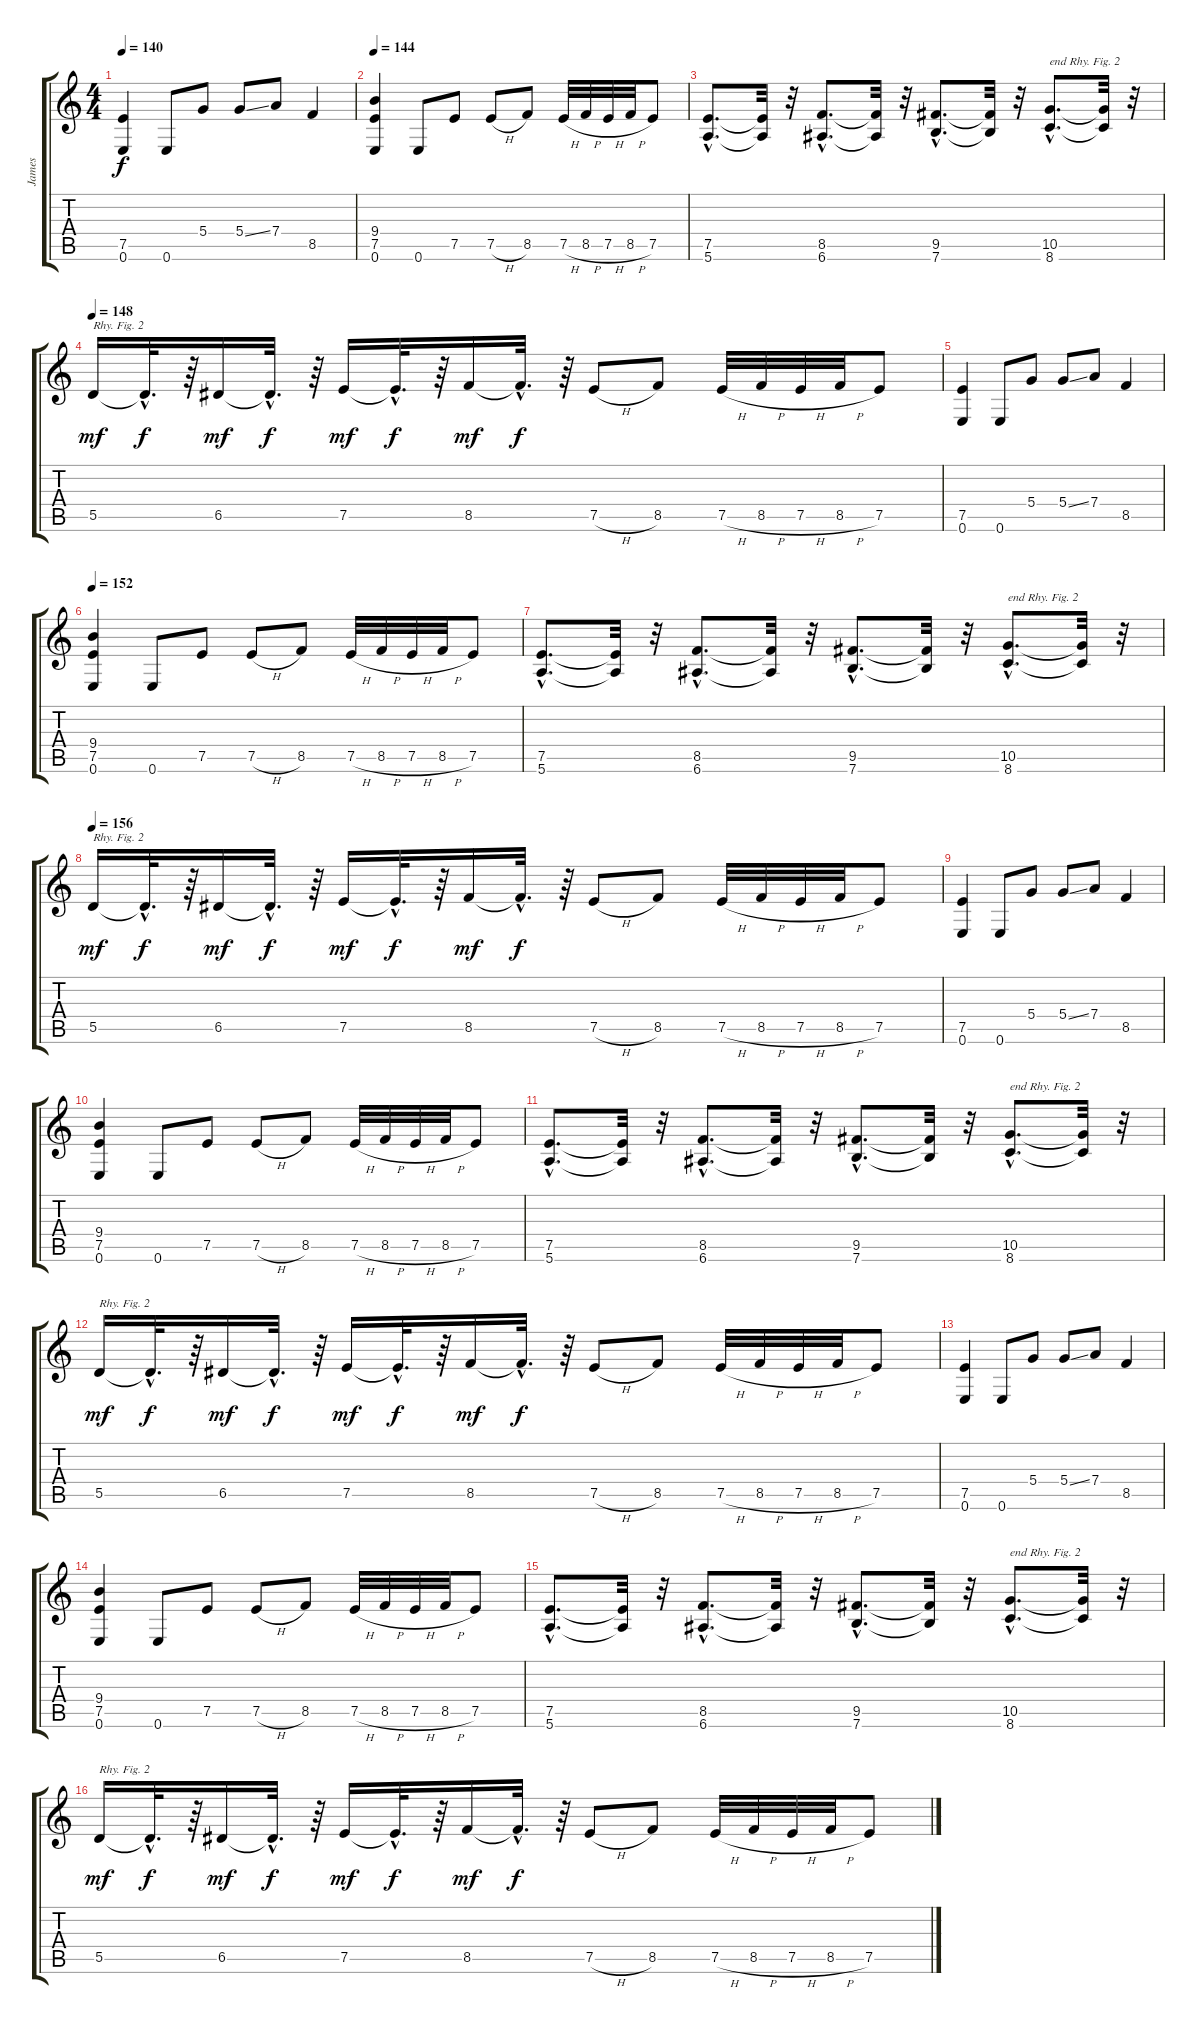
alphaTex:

\track ("James" "James") {instrument distortionguitar}
\staff {score tabs}
\tuning (E4 B3 G3 D3 A2 E2) {hide}
\ts (4 4)
\tempo 140
\clef g2
\ks c
(7.5 0.6).4{dy f} 0.6.8 5.4.8 5.4{ss}.8 7.4.8 8.5.4 |
\tempo 144
(9.4 7.5 0.6).4 0.6.8 7.5.8 7.5{h}.8 8.5.8 7.5{h}.32 8.5{h}.32 7.5{h}.32 8.5{h}.32 7.5.8 |
(7.5{hac} 5.6{hac}).8{d} (7.5{t} 5.6{t}).32 r.32 (8.5{hac} 6.6{hac}).8{d} (8.5{t} 6.6{t}).32 r.32 (9.5{hac} 7.6{hac}).8{d} (9.5{t} 7.6{t}).32 r.32 (10.5{hac} 8.6{hac}).8{d txt "end Rhy. Fig. 2"} (10.5{t} 8.6{t}).32 r.32 |
\tempo 148
5.5.16{txt "Rhy. Fig. 2" dy mf} 5.5{hac t}.32{d dy f} r.64 6.5.16{dy mf} 6.5{hac t}.32{d dy f} r.64 7.5.16{dy mf} 7.5{hac t}.32{d dy f} r.64 8.5.16{dy mf} 8.5{hac t}.32{d dy f} r.64 7.5{h}.8 8.5.8 7.5{h}.32 8.5{h}.32 7.5{h}.32 8.5{h}.32 7.5.8 |
(7.5 0.6).4 0.6.8 5.4.8 5.4{ss}.8 7.4.8 8.5.4 |
\tempo 152
(9.4 7.5 0.6).4 0.6.8 7.5.8 7.5{h}.8 8.5.8 7.5{h}.32 8.5{h}.32 7.5{h}.32 8.5{h}.32 7.5.8 |
(7.5{hac} 5.6{hac}).8{d} (7.5{t} 5.6{t}).32 r.32 (8.5{hac} 6.6{hac}).8{d} (8.5{t} 6.6{t}).32 r.32 (9.5{hac} 7.6{hac}).8{d} (9.5{t} 7.6{t}).32 r.32 (10.5{hac} 8.6{hac}).8{d txt "end Rhy. Fig. 2"} (10.5{t} 8.6{t}).32 r.32 |
\tempo 156
5.5.16{txt "Rhy. Fig. 2" dy mf} 5.5{hac t}.32{d dy f} r.64 6.5.16{dy mf} 6.5{hac t}.32{d dy f} r.64 7.5.16{dy mf} 7.5{hac t}.32{d dy f} r.64 8.5.16{dy mf} 8.5{hac t}.32{d dy f} r.64 7.5{h}.8 8.5.8 7.5{h}.32 8.5{h}.32 7.5{h}.32 8.5{h}.32 7.5.8 |
(7.5 0.6).4 0.6.8 5.4.8 5.4{ss}.8 7.4.8 8.5.4 |
(9.4 7.5 0.6).4 0.6.8 7.5.8 7.5{h}.8 8.5.8 7.5{h}.32 8.5{h}.32 7.5{h}.32 8.5{h}.32 7.5.8 |
(7.5{hac} 5.6{hac}).8{d} (7.5{t} 5.6{t}).32 r.32 (8.5{hac} 6.6{hac}).8{d} (8.5{t} 6.6{t}).32 r.32 (9.5{hac} 7.6{hac}).8{d} (9.5{t} 7.6{t}).32 r.32 (10.5{hac} 8.6{hac}).8{d txt "end Rhy. Fig. 2"} (10.5{t} 8.6{t}).32 r.32 |
5.5.16{txt "Rhy. Fig. 2" dy mf} 5.5{hac t}.32{d dy f} r.64 6.5.16{dy mf} 6.5{hac t}.32{d dy f} r.64 7.5.16{dy mf} 7.5{hac t}.32{d dy f} r.64 8.5.16{dy mf} 8.5{hac t}.32{d dy f} r.64 7.5{h}.8 8.5.8 7.5{h}.32 8.5{h}.32 7.5{h}.32 8.5{h}.32 7.5.8 |
(7.5 0.6).4 0.6.8 5.4.8 5.4{ss}.8 7.4.8 8.5.4 |
(9.4 7.5 0.6).4 0.6.8 7.5.8 7.5{h}.8 8.5.8 7.5{h}.32 8.5{h}.32 7.5{h}.32 8.5{h}.32 7.5.8 |
(7.5{hac} 5.6{hac}).8{d} (7.5{t} 5.6{t}).32 r.32 (8.5{hac} 6.6{hac}).8{d} (8.5{t} 6.6{t}).32 r.32 (9.5{hac} 7.6{hac}).8{d} (9.5{t} 7.6{t}).32 r.32 (10.5{hac} 8.6{hac}).8{d txt "end Rhy. Fig. 2"} (10.5{t} 8.6{t}).32 r.32 |
5.5.16{txt "Rhy. Fig. 2" dy mf} 5.5{hac t}.32{d dy f} r.64 6.5.16{dy mf} 6.5{hac t}.32{d dy f} r.64 7.5.16{dy mf} 7.5{hac t}.32{d dy f} r.64 8.5.16{dy mf} 8.5{hac t}.32{d dy f} r.64 7.5{h}.8 8.5.8 7.5{h}.32 8.5{h}.32 7.5{h}.32 8.5{h}.32 7.5.8
